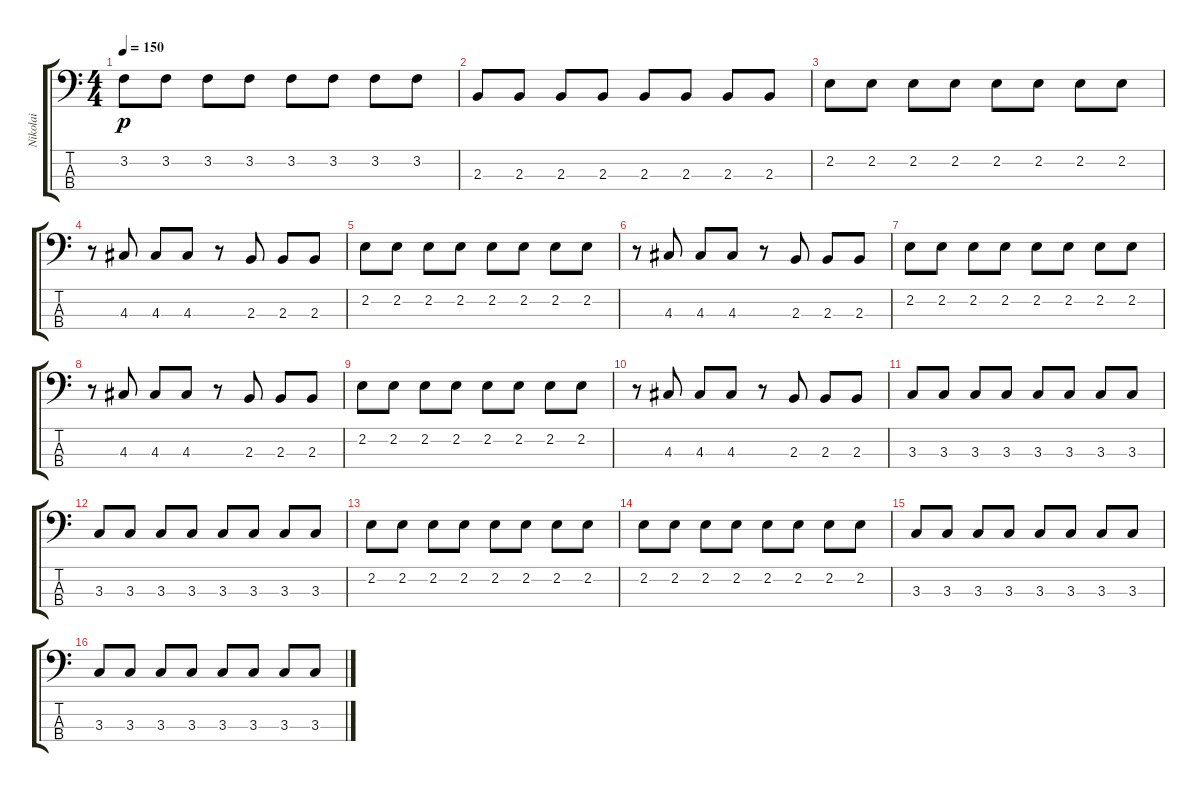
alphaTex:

\track ("Nikolai" "Nikolai") {instrument electricbasspick}
\staff {score tabs}
\tuning (G2 D2 A1 E1) {hide}
\ts (4 4)
\tempo 150
\clef f4
\ks c
3.2.8{dy p} 3.2.8 3.2.8 3.2.8 3.2.8 3.2.8 3.2.8 3.2.8 |
2.3.8 2.3.8 2.3.8 2.3.8 2.3.8 2.3.8 2.3.8 2.3.8 |
2.2.8 2.2.8 2.2.8 2.2.8 2.2.8 2.2.8 2.2.8 2.2.8 |
r.8 4.3.8 4.3.8 4.3.8 r.8 2.3.8 2.3.8 2.3.8 |
2.2.8 2.2.8 2.2.8 2.2.8 2.2.8 2.2.8 2.2.8 2.2.8 |
r.8 4.3.8 4.3.8 4.3.8 r.8 2.3.8 2.3.8 2.3.8 |
2.2.8 2.2.8 2.2.8 2.2.8 2.2.8 2.2.8 2.2.8 2.2.8 |
r.8 4.3.8 4.3.8 4.3.8 r.8 2.3.8 2.3.8 2.3.8 |
2.2.8 2.2.8 2.2.8 2.2.8 2.2.8 2.2.8 2.2.8 2.2.8 |
r.8 4.3.8 4.3.8 4.3.8 r.8 2.3.8 2.3.8 2.3.8 |
3.3.8 3.3.8 3.3.8 3.3.8 3.3.8 3.3.8 3.3.8 3.3.8 |
3.3.8 3.3.8 3.3.8 3.3.8 3.3.8 3.3.8 3.3.8 3.3.8 |
2.2.8 2.2.8 2.2.8 2.2.8 2.2.8 2.2.8 2.2.8 2.2.8 |
2.2.8 2.2.8 2.2.8 2.2.8 2.2.8 2.2.8 2.2.8 2.2.8 |
3.3.8 3.3.8 3.3.8 3.3.8 3.3.8 3.3.8 3.3.8 3.3.8 |
3.3.8 3.3.8 3.3.8 3.3.8 3.3.8 3.3.8 3.3.8 3.3.8
